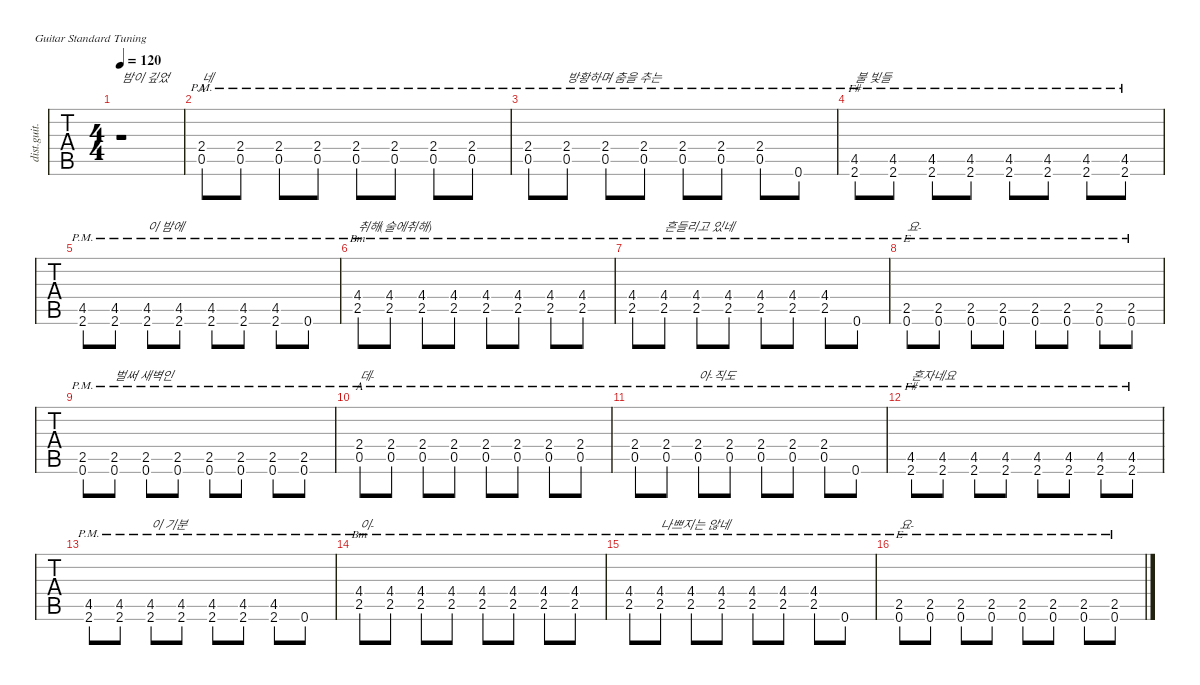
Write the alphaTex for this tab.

\defaultSystemsLayout 4
\hideDynamics
\bracketExtendMode nobrackets
\track ("Distortion Guitar" "dist.guit.") {instrument distortionguitar}
\staff {tabs}
\tuning (E4 B3 G3 D3 A2 E2)
\chord ("A" x x x 2 0 x) {showdiagram false showfingering false}
\chord ("F#" x x x x 4 2) {showdiagram false showfingering false}
\chord ("Bm" x x x 4 2 x) {showdiagram false showfingering false}
\chord ("E" x x x x 2 0) {showdiagram false showfingering false}
\ts (4 4)
\tempo 120
\clef g2
\ks c
r.1{txt "밤이 깊었" dy mf instrument distortionguitar} |
(2.4{pm} 0.5{pm}).8{ch "A" txt "네"} (2.4{pm} 0.5{pm}).8 (2.4{pm} 0.5{pm}).8 (2.4{pm} 0.5{pm}).8 (2.4{pm} 0.5{pm}).8 (2.4{pm} 0.5{pm}).8 (2.4{pm} 0.5{pm}).8 (2.4{pm} 0.5{pm}).8 |
(0.5{pm} 2.4{pm}).8 (0.5{pm} 2.4{pm}).8{txt "방황하며 춤을 추는"} (0.5{pm} 2.4{pm}).8 (0.5{pm} 2.4{pm}).8 (0.5{pm} 2.4{pm}).8 (0.5{pm} 2.4{pm}).8 (0.5{pm} 2.4{pm}).8 0.6{pm}.8 |
(4.5{pm acc #} 2.6{pm acc #}).8{ch "F#" txt "불 빛들"} (4.5{pm acc #} 2.6{pm acc #}).8 (4.5{pm acc #} 2.6{pm acc #}).8 (4.5{pm acc #} 2.6{pm acc #}).8 (4.5{pm acc #} 2.6{pm acc #}).8 (4.5{pm acc #} 2.6{pm acc #}).8 (4.5{pm acc #} 2.6{pm acc #}).8 (4.5{pm acc #} 2.6{pm acc #}).8 |
(4.5{pm acc #} 2.6{pm acc #}).8 (4.5{pm acc #} 2.6{pm acc #}).8 (4.5{pm acc #} 2.6{pm acc #}).8{txt "이 밤에 "} (4.5{pm acc #} 2.6{pm acc #}).8 (4.5{pm acc #} 2.6{pm acc #}).8 (4.5{pm acc #} 2.6{pm acc #}).8 (4.5{pm acc #} 2.6{pm acc #}).8 0.6{pm}.8 |
(4.4{pm acc #} 2.5{pm}).8{ch "Bm" txt "취해(술에취해)"} (4.4{pm acc #} 2.5{pm}).8 (4.4{pm acc #} 2.5{pm}).8 (4.4{pm acc #} 2.5{pm}).8 (4.4{pm acc #} 2.5{pm}).8 (4.4{pm acc #} 2.5{pm}).8 (4.4{pm acc #} 2.5{pm}).8 (4.4{pm acc #} 2.5{pm}).8 |
(2.5{pm} 4.4{pm acc #}).8 (2.5{pm} 4.4{pm acc #}).8{txt "흔들리고 있네"} (2.5{pm} 4.4{pm acc #}).8 (2.5{pm} 4.4{pm acc #}).8 (2.5{pm} 4.4{pm acc #}).8 (2.5{pm} 4.4{pm acc #}).8 (2.5{pm} 4.4{pm acc #}).8 0.6{pm}.8 |
(0.6{pm} 2.5{pm}).8{ch "E" txt "요-"} (0.6{pm} 2.5{pm}).8 (0.6{pm} 2.5{pm}).8 (0.6{pm} 2.5{pm}).8 (0.6{pm} 2.5{pm}).8 (0.6{pm} 2.5{pm}).8 (0.6{pm} 2.5{pm}).8 (0.6{pm} 2.5{pm}).8 |
(0.6{pm} 2.5{pm}).8 (0.6{pm} 2.5{pm}).8{txt "벌써 새벽인"} (0.6{pm} 2.5{pm}).8 (0.6{pm} 2.5{pm}).8 (0.6{pm} 2.5{pm}).8 (0.6{pm} 2.5{pm}).8 (0.6{pm} 2.5{pm}).8 (0.6{pm} 2.5{pm}).8 |
(2.4{pm} 0.5{pm}).8{ch "A" txt "데-"} (2.4{pm} 0.5{pm}).8 (2.4{pm} 0.5{pm}).8 (2.4{pm} 0.5{pm}).8 (2.4{pm} 0.5{pm}).8 (2.4{pm} 0.5{pm}).8 (2.4{pm} 0.5{pm}).8 (2.4{pm} 0.5{pm}).8 |
(2.4{pm} 0.5{pm}).8 (2.4{pm} 0.5{pm}).8 (2.4{pm} 0.5{pm}).8{txt "아-직도 "} (2.4{pm} 0.5{pm}).8 (2.4{pm} 0.5{pm}).8 (2.4{pm} 0.5{pm}).8 (2.4{pm} 0.5{pm}).8 0.6{pm}.8 |
(4.5{pm acc #} 2.6{pm acc #}).8{ch "F#" txt "혼자네요"} (4.5{pm acc #} 2.6{pm acc #}).8 (4.5{pm acc #} 2.6{pm acc #}).8 (4.5{pm acc #} 2.6{pm acc #}).8 (4.5{pm acc #} 2.6{pm acc #}).8 (4.5{pm acc #} 2.6{pm acc #}).8 (4.5{pm acc #} 2.6{pm acc #}).8 (4.5{pm acc #} 2.6{pm acc #}).8 |
(4.5{pm acc #} 2.6{pm acc #}).8 (4.5{pm acc #} 2.6{pm acc #}).8 (4.5{pm acc #} 2.6{pm acc #}).8{txt "이 기분"} (4.5{pm acc #} 2.6{pm acc #}).8 (4.5{pm acc #} 2.6{pm acc #}).8 (4.5{pm acc #} 2.6{pm acc #}).8 (4.5{pm acc #} 2.6{pm acc #}).8 0.6{pm}.8 |
(4.4{pm acc #} 2.5{pm}).8{ch "Bm" txt "이-"} (4.4{pm acc #} 2.5{pm}).8 (4.4{pm acc #} 2.5{pm}).8 (4.4{pm acc #} 2.5{pm}).8 (4.4{pm acc #} 2.5{pm}).8 (4.4{pm acc #} 2.5{pm}).8 (4.4{pm acc #} 2.5{pm}).8 (4.4{pm acc #} 2.5{pm}).8 |
(4.4{pm acc #} 2.5{pm}).8 (4.4{pm acc #} 2.5{pm}).8{txt "나쁘지는 않네"} (4.4{pm acc #} 2.5{pm}).8 (4.4{pm acc #} 2.5{pm}).8 (4.4{pm acc #} 2.5{pm}).8 (4.4{pm acc #} 2.5{pm}).8 (4.4{pm acc #} 2.5{pm}).8 0.6{pm}.8 |
(2.5{pm} 0.6{pm}).8{ch "E" txt "요-"} (2.5{pm} 0.6{pm}).8 (2.5{pm} 0.6{pm}).8 (2.5{pm} 0.6{pm}).8 (2.5{pm} 0.6{pm}).8 (2.5{pm} 0.6{pm}).8 (2.5{pm} 0.6{pm}).8 (2.5{pm} 0.6{pm}).8
